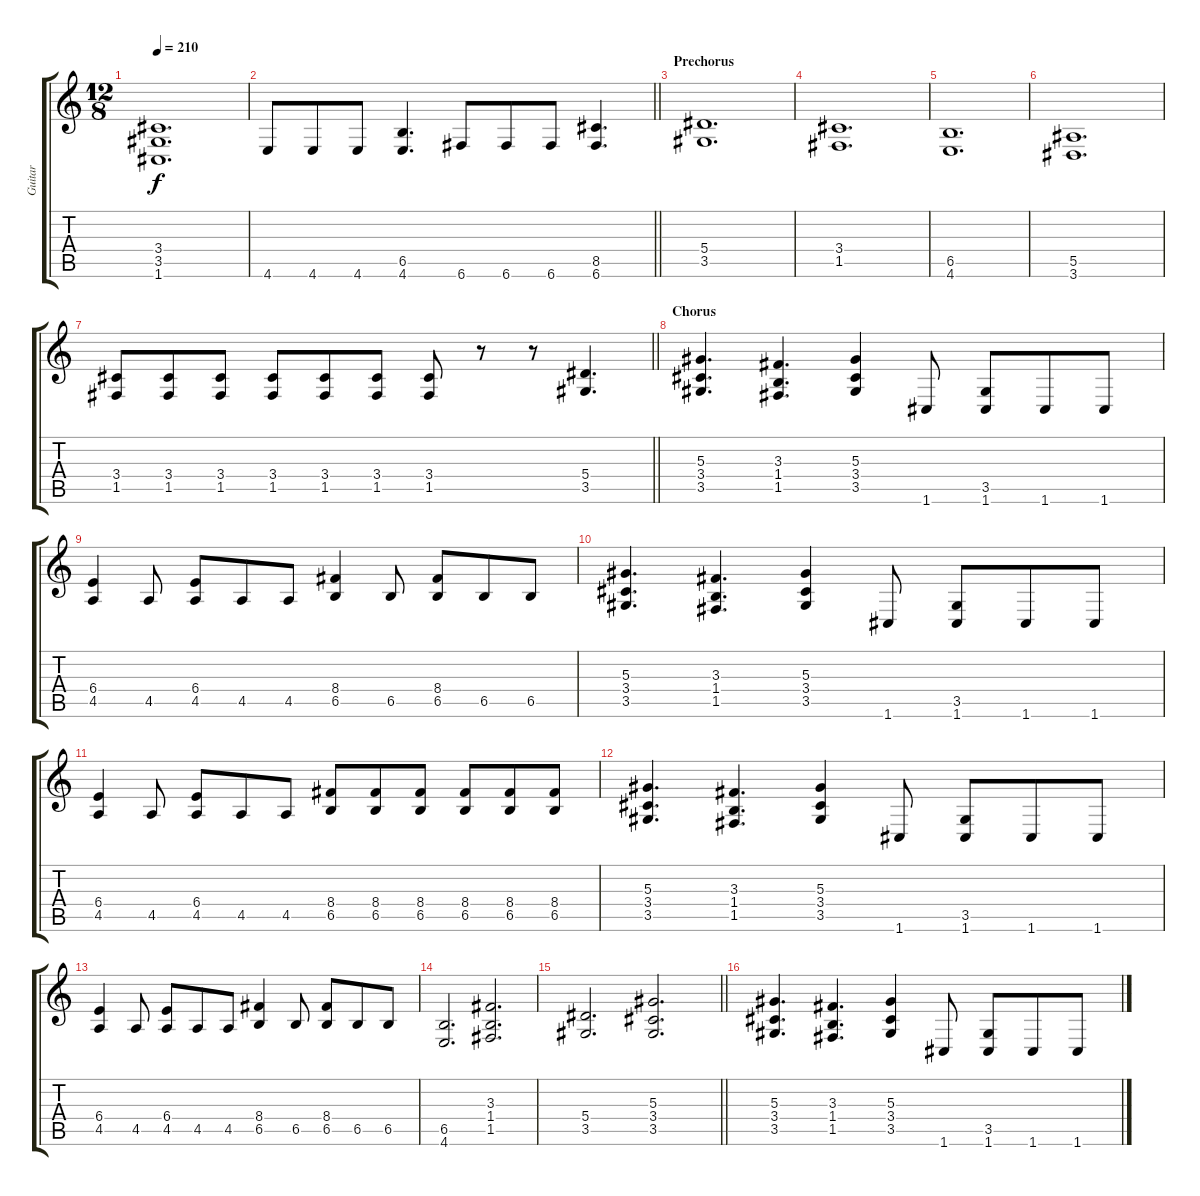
\track ("Guitar" "Guitar") {instrument distortionguitar}
\staff {score tabs}
\tuning (C4 G3 Eb3 Bb2 F2 C2) {hide}
\ts (12 8)
\tempo 210
\clef g2
\ks c
(3.4 3.5 1.6).1{d dy f} |
\barLineRight lightlight
4.6.8 4.6.8 4.6.8 (6.5 4.6).4{d} 6.6.8 6.6.8 6.6.8 (8.5 6.6).4{d} |
\section ("" "Prechorus")
(5.4 3.5).1{d} |
(3.4 1.5).1{d} |
(6.5 4.6).1{d} |
(5.5 3.6).1{d} |
\barLineRight lightlight
(3.4 1.5).8 (3.4 1.5).8 (3.4 1.5).8 (3.4 1.5).8 (3.4 1.5).8 (3.4 1.5).8 (3.4 1.5).8 r.8 r.8 (5.4 3.5).4{d} |
\section ("" "Chorus")
(5.3 3.4 3.5).4{d} (3.3 1.4 1.5).4{d} (5.3 3.4 3.5).4 1.6.8 (3.5 1.6).8 1.6.8 1.6.8 |
(6.4 4.5).4 4.5.8 (6.4 4.5).8 4.5.8 4.5.8 (8.4 6.5).4 6.5.8 (8.4 6.5).8 6.5.8 6.5.8 |
(5.3 3.4 3.5).4{d} (3.3 1.4 1.5).4{d} (5.3 3.4 3.5).4 1.6.8 (3.5 1.6).8 1.6.8 1.6.8 |
(6.4 4.5).4 4.5.8 (6.4 4.5).8 4.5.8 4.5.8 (8.4 6.5).8 (8.4 6.5).8 (8.4 6.5).8 (8.4 6.5).8 (8.4 6.5).8 (8.4 6.5).8 |
(5.3 3.4 3.5).4{d} (3.3 1.4 1.5).4{d} (5.3 3.4 3.5).4 1.6.8 (3.5 1.6).8 1.6.8 1.6.8 |
(6.4 4.5).4 4.5.8 (6.4 4.5).8 4.5.8 4.5.8 (8.4 6.5).4 6.5.8 (8.4 6.5).8 6.5.8 6.5.8 |
(6.5 4.6).2{d} (3.3 1.4 1.5).2{d} |
\barLineRight lightlight
(5.4 3.5).2{d} (5.3 3.4 3.5).2{d} |
(5.3 3.4 3.5).4{d} (3.3 1.4 1.5).4{d} (5.3 3.4 3.5).4 1.6.8 (3.5 1.6).8 1.6.8 1.6.8
